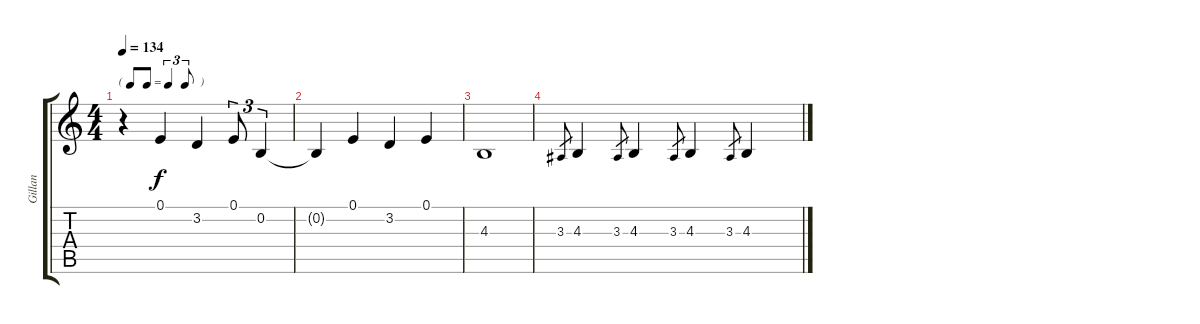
\track ("Gillan" "Gillan") {instrument oboe}
\staff {score tabs}
\tuning (E4 B3 G3 D3 A2 E2) {hide}
\ts (4 4)
\tf triplet8th
\tempo 134
\clef g2
\ks c
r.4{dy f} 0.1.4 3.2.4 0.1.8{tu (3 2)} 0.2.4{tu (3 2)} |
0.2{t}.4 0.1.4 3.2.4 0.1.4 |
4.3.1 |
3.3.8{gr} 4.3.4 3.3.8{gr} 4.3.4 3.3.8{gr} 4.3.4 3.3.8{gr} 4.3.4
